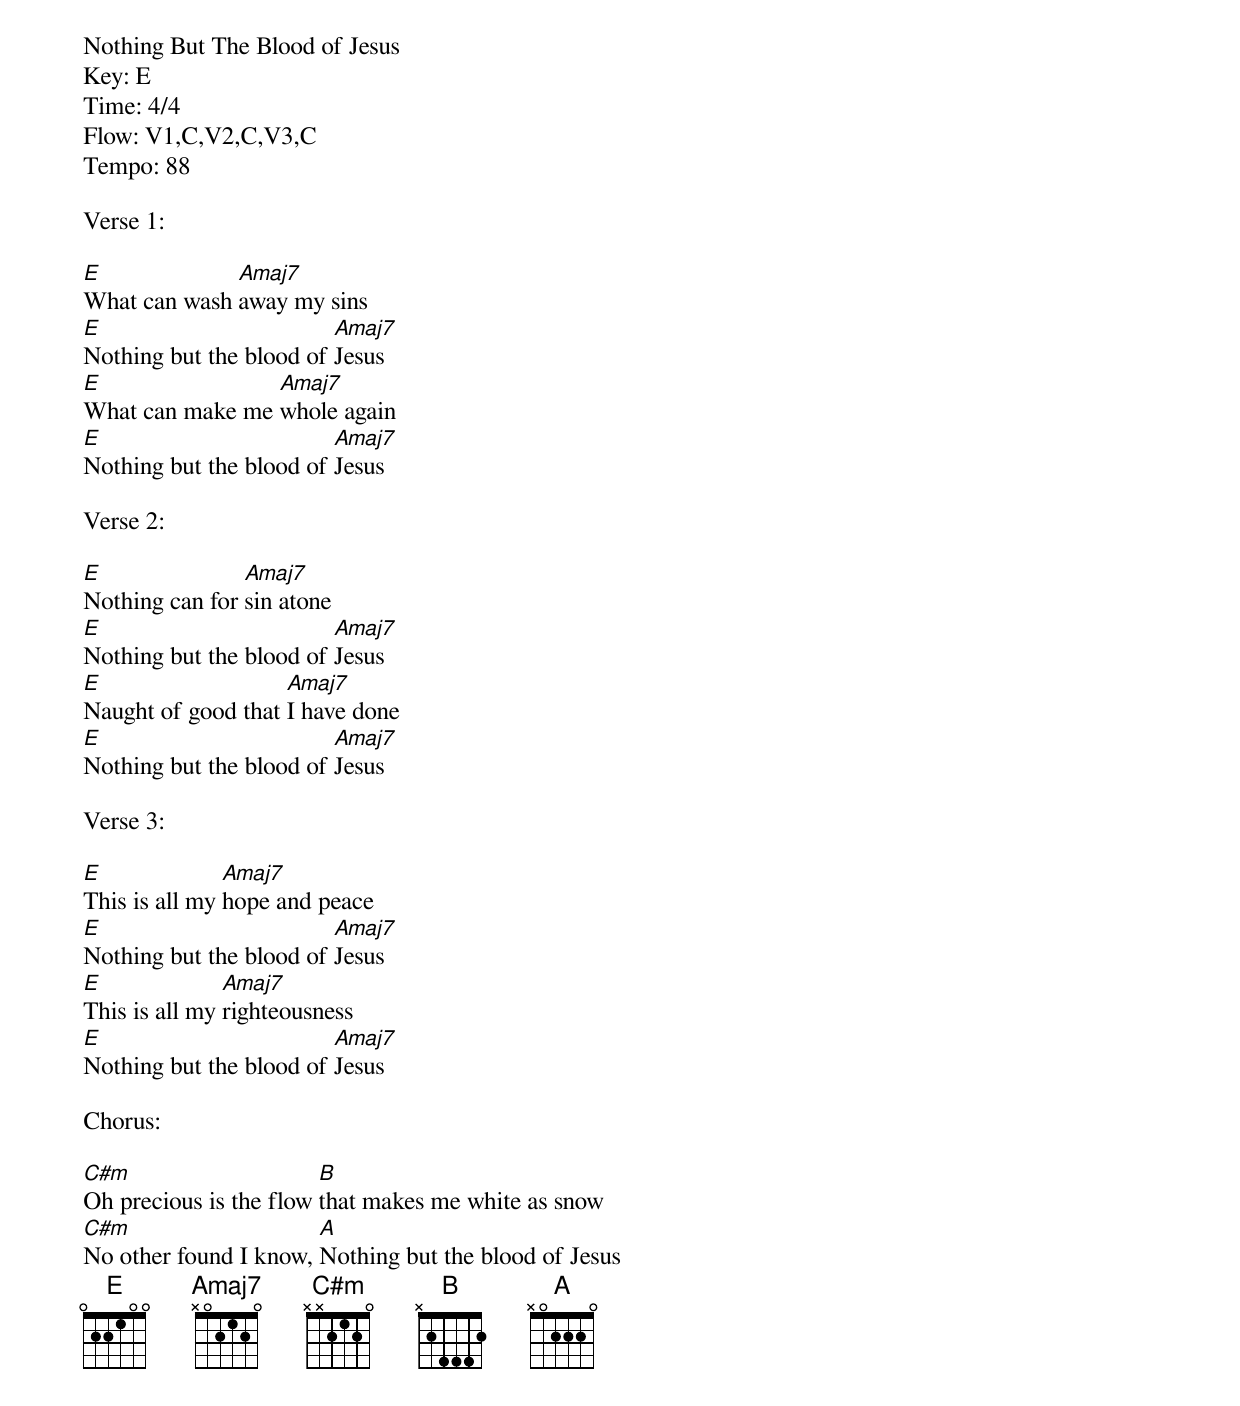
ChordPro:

Nothing But The Blood of Jesus
Key: E
Time: 4/4
Flow: V1,C,V2,C,V3,C
Tempo: 88

Verse 1:

[E]What can wash [Amaj7]away my sins
[E]Nothing but the blood of [Amaj7]Jesus
[E]What can make me [Amaj7]whole again
[E]Nothing but the blood of [Amaj7]Jesus

Verse 2:

[E]Nothing can for [Amaj7]sin atone
[E]Nothing but the blood of [Amaj7]Jesus
[E]Naught of good that [Amaj7]I have done
[E]Nothing but the blood of [Amaj7]Jesus

Verse 3:

[E]This is all my [Amaj7]hope and peace
[E]Nothing but the blood of [Amaj7]Jesus
[E]This is all my [Amaj7]righteousness
[E]Nothing but the blood of [Amaj7]Jesus

Chorus:

[C#m]Oh precious is the flow [B]that makes me white as snow
[C#m]No other found I know, [A]Nothing but the blood of Jesus
